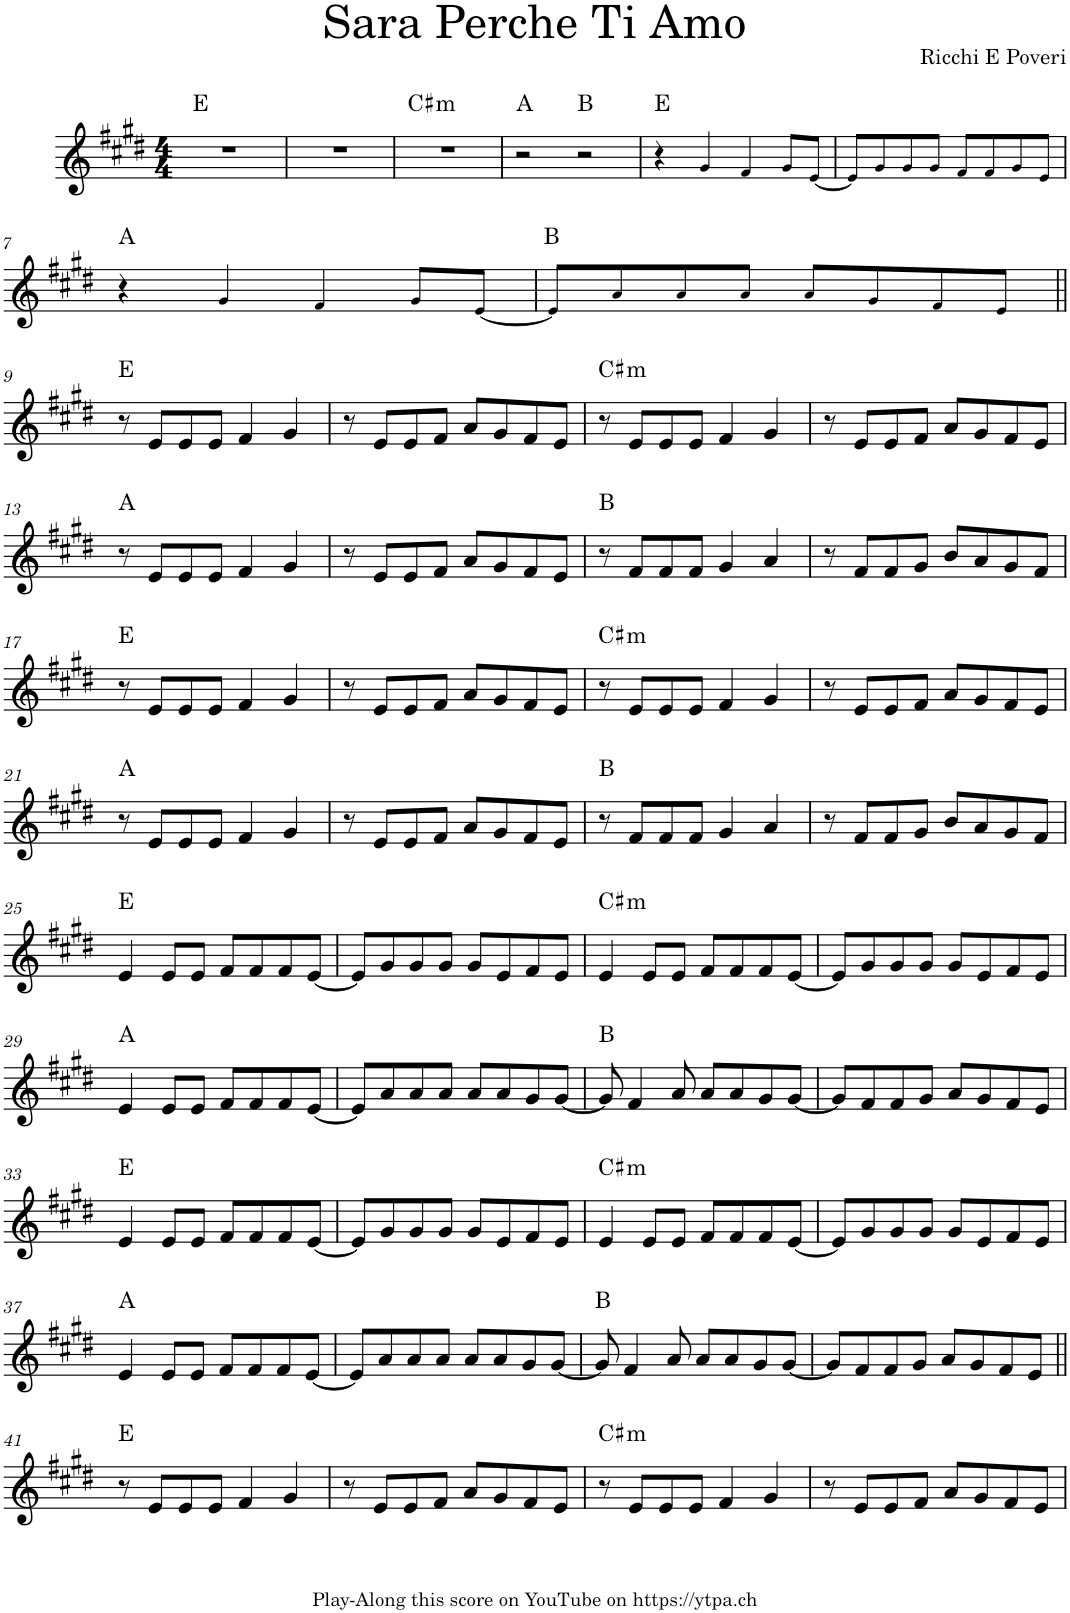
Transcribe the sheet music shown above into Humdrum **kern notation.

**kern	**harte
*part1	*part1
*staff1	*
*I"Piano	*
*I'Pno.	*
*clefG2	*
*k[f#c#g#d#]	*
*M4/4	*
=1	=1
1r	E:maj
=2	=2
1r	.
=3	=3
!	!LO:H:kt=m
1r	C#:min
=4	=4
2r	A:maj
2r	B:maj
=5	=5
4r	E:maj
4g#!/	.
4f#!/	.
8g#!/L	.
[8e!/J	.
=6	=6
8e!/L]	.
8g#!/	.
8g#!/	.
8g#!/J	.
8f#!/L	.
8f#!/	.
8g#!/	.
8e!/J	.
!!LO:LB:g=z
=7	=7
4r	A:maj
4g#!/	.
4f#!/	.
8g#!/L	.
[8e!/J	.
=8	=8
8e!/L]	B:maj
8a!/	.
8a!/	.
8a!/J	.
8a!/L	.
8g#!/	.
8f#!/	.
8e!/J	.
!!LO:LB:g=z
=9||	=9||
8r	E:maj
8e/L	.
8e/	.
8e/J	.
4f#/	.
4g#/	.
=10	=10
8r	.
8e/L	.
8e/	.
8f#/J	.
8a/L	.
8g#/	.
8f#/	.
8e/J	.
=11	=11
!	!LO:H:kt=m
8r	C#:min
8e/L	.
8e/	.
8e/J	.
4f#/	.
4g#/	.
=12	=12
8r	.
8e/L	.
8e/	.
8f#/J	.
8a/L	.
8g#/	.
8f#/	.
8e/J	.
!!LO:LB:g=z
=13	=13
8r	A:maj
8e/L	.
8e/	.
8e/J	.
4f#/	.
4g#/	.
=14	=14
8r	.
8e/L	.
8e/	.
8f#/J	.
8a/L	.
8g#/	.
8f#/	.
8e/J	.
=15	=15
8r	B:maj
8f#/L	.
8f#/	.
8f#/J	.
4g#/	.
4a/	.
=16	=16
8r	.
8f#/L	.
8f#/	.
8g#/J	.
8b/L	.
8a/	.
8g#/	.
8f#/J	.
!!LO:LB:g=z
=17	=17
8r	E:maj
8e/L	.
8e/	.
8e/J	.
4f#/	.
4g#/	.
=18	=18
8r	.
8e/L	.
8e/	.
8f#/J	.
8a/L	.
8g#/	.
8f#/	.
8e/J	.
=19	=19
!	!LO:H:kt=m
8r	C#:min
8e/L	.
8e/	.
8e/J	.
4f#/	.
4g#/	.
=20	=20
8r	.
8e/L	.
8e/	.
8f#/J	.
8a/L	.
8g#/	.
8f#/	.
8e/J	.
!!LO:LB:g=z
=21	=21
8r	A:maj
8e/L	.
8e/	.
8e/J	.
4f#/	.
4g#/	.
=22	=22
8r	.
8e/L	.
8e/	.
8f#/J	.
8a/L	.
8g#/	.
8f#/	.
8e/J	.
=23	=23
8r	B:maj
8f#/L	.
8f#/	.
8f#/J	.
4g#/	.
4a/	.
=24	=24
8r	.
8f#/L	.
8f#/	.
8g#/J	.
8b/L	.
8a/	.
8g#/	.
8f#/J	.
!!LO:LB:g=z
=25	=25
4e/	E:maj
8e/L	.
8e/J	.
8f#/L	.
8f#/	.
8f#/	.
[8e/J	.
=26	=26
8e/L]	.
8g#/	.
8g#/	.
8g#/J	.
8g#/L	.
8e/	.
8f#/	.
8e/J	.
=27	=27
!	!LO:H:kt=m
4e/	C#:min
8e/L	.
8e/J	.
8f#/L	.
8f#/	.
8f#/	.
[8e/J	.
=28	=28
8e/L]	.
8g#/	.
8g#/	.
8g#/J	.
8g#/L	.
8e/	.
8f#/	.
8e/J	.
!!LO:LB:g=z
=29	=29
4e/	A:maj
8e/L	.
8e/J	.
8f#/L	.
8f#/	.
8f#/	.
[8e/J	.
=30	=30
8e/L]	.
8a/	.
8a/	.
8a/J	.
8a/L	.
8a/	.
8g#/	.
[8g#/J	.
=31	=31
8g#/]	B:maj
4f#/	.
8a/	.
8a/L	.
8a/	.
8g#/	.
[8g#/J	.
=32	=32
8g#/L]	.
8f#/	.
8f#/	.
8g#/J	.
8a/L	.
8g#/	.
8f#/	.
8e/J	.
!!LO:LB:g=z
=33	=33
4e/	E:maj
8e/L	.
8e/J	.
8f#/L	.
8f#/	.
8f#/	.
[8e/J	.
=34	=34
8e/L]	.
8g#/	.
8g#/	.
8g#/J	.
8g#/L	.
8e/	.
8f#/	.
8e/J	.
=35	=35
!	!LO:H:kt=m
4e/	C#:min
8e/L	.
8e/J	.
8f#/L	.
8f#/	.
8f#/	.
[8e/J	.
=36	=36
8e/L]	.
8g#/	.
8g#/	.
8g#/J	.
8g#/L	.
8e/	.
8f#/	.
8e/J	.
!!LO:LB:g=z
=37	=37
4e/	A:maj
8e/L	.
8e/J	.
8f#/L	.
8f#/	.
8f#/	.
[8e/J	.
=38	=38
8e/L]	.
8a/	.
8a/	.
8a/J	.
8a/L	.
8a/	.
8g#/	.
[8g#/J	.
=39	=39
8g#/]	B:maj
4f#/	.
8a/	.
8a/L	.
8a/	.
8g#/	.
[8g#/J	.
=40	=40
8g#/L]	.
8f#/	.
8f#/	.
8g#/J	.
8a/L	.
8g#/	.
8f#/	.
8e/J	.
!!LO:LB:g=z
=41||	=41||
8r	E:maj
8e/L	.
8e/	.
8e/J	.
4f#/	.
4g#/	.
=42	=42
8r	.
8e/L	.
8e/	.
8f#/J	.
8a/L	.
8g#/	.
8f#/	.
8e/J	.
=43	=43
!	!LO:H:kt=m
8r	C#:min
8e/L	.
8e/	.
8e/J	.
4f#/	.
4g#/	.
=44	=44
8r	.
8e/L	.
8e/	.
8f#/J	.
8a/L	.
8g#/	.
8f#/	.
8e/J	.
=	=
*-	*-
